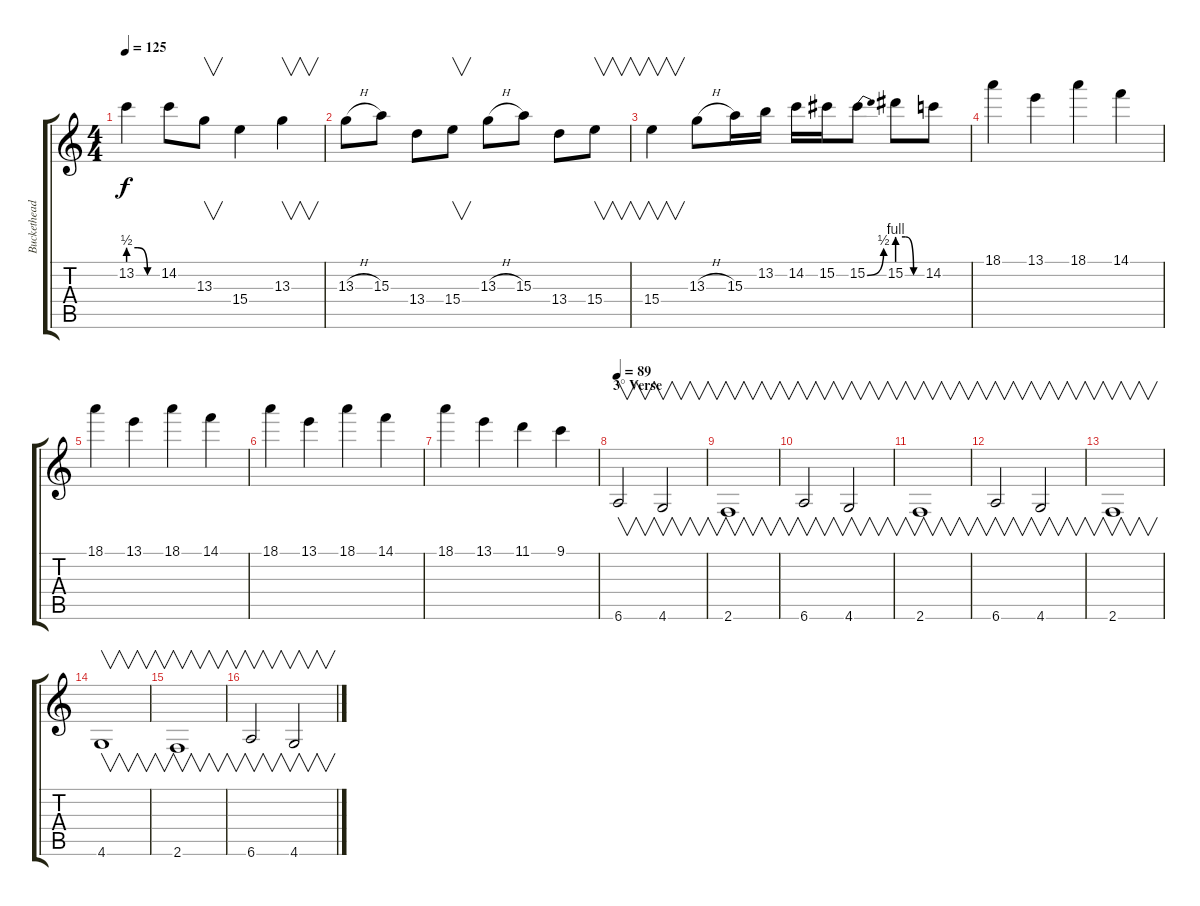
\track ("Buckethead" "Buckethead") {instrument overdrivenguitar}
\staff {score tabs}
\tuning (Eb4 Bb3 Gb3 Db3 Ab2 Eb2) {hide}
\ts (4 4)
\tempo 125
\clef g2
\ks c
13.2{be (custom 0 2 20 2 40 0 60 0)}.4{dy f} 14.2.8 13.3.8{v} 15.4.4 13.3.4{v} |
13.3{h}.8 15.3.8 13.4.8 15.4.8{v} 13.3{h}.8 15.3.8 13.4.8 15.4.8{v} |
15.4.4{v} 13.3{h}.8 15.3.16 13.2.16 14.2.16 15.2.16 15.2{be (bend 0 0 60 2)}.8 15.2{be (custom 0 4 20 4 40 0 60 0)}.8 14.2.8 |
18.1.4 13.1.4 18.1.4 14.1.4 |
18.1.4 13.1.4 18.1.4 14.1.4 |
18.1.4 13.1.4 18.1.4 14.1.4 |
18.1.4 13.1.4 11.1.4 9.1.4 |
\section ("" "3° Verse")
\tempo 89
6.6.2{v volume 10} 4.6.2{v} |
2.6.1{v} |
6.6.2{v} 4.6.2{v} |
2.6.1{v} |
6.6.2{v} 4.6.2{v} |
2.6.1{v} |
4.6.1{v} |
2.6.1{v} |
6.6.2{v} 4.6.2{v}
